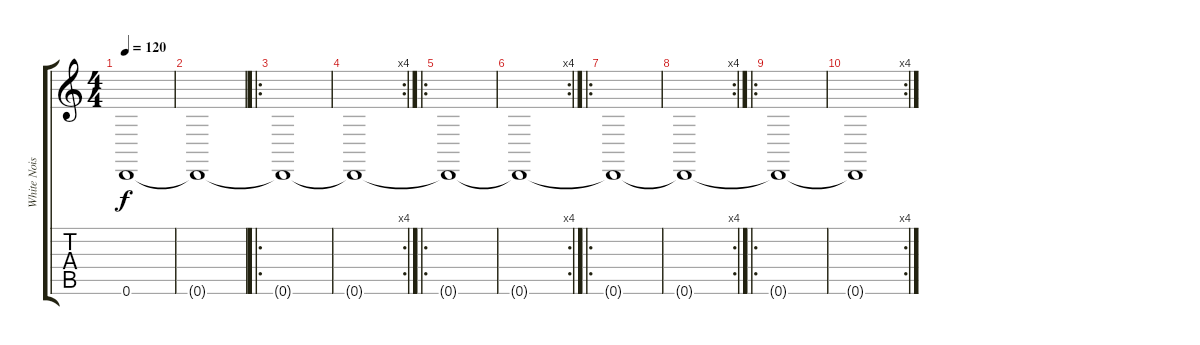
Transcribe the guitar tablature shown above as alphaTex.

\track ("White Noise - Low Hum" "White Nois") {instrument pad5bowed}
\staff {score tabs}
\tuning (E4 B3 G3 D3 A2 D2) {hide}
\ts (4 4)
\tempo 120
\clef g2
\ks c
0.6{t}.1{dy f} |
0.6{t}.1 |
\ro
0.6{t}.1 |
\rc 4
0.6{t}.1 |
\ro
0.6{t}.1 |
\rc 4
0.6{t}.1 |
\ro
0.6{t}.1 |
\rc 4
0.6{t}.1 |
\ro
0.6{t}.1 |
\rc 4
0.6{t}.1
